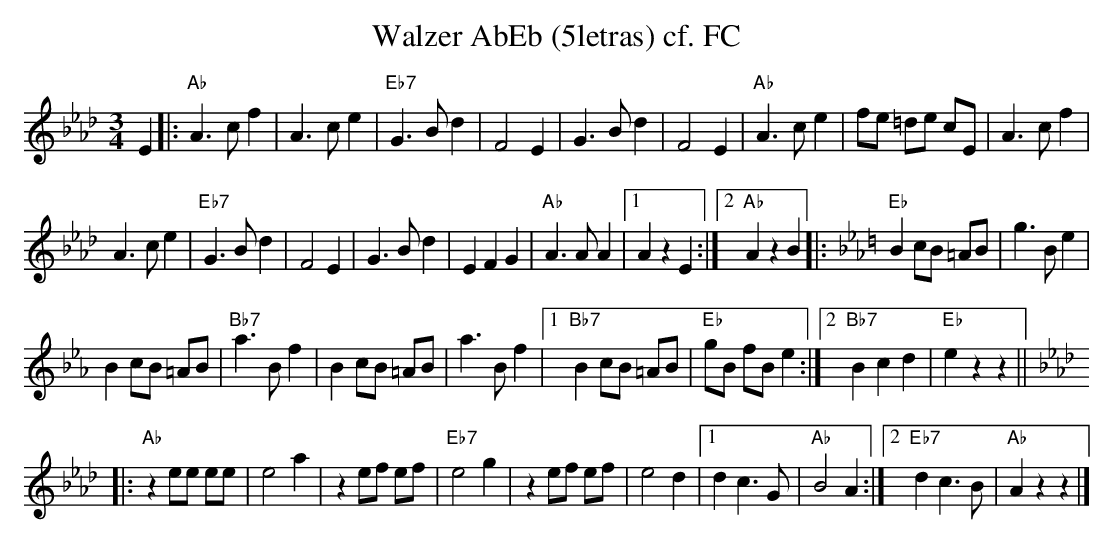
X:1
T:Walzer AbEb (5letras) cf. FC
M:3/4
L:1/4
K:Abmaj%%MIDI gchordon
E |: "Ab"A>cf | A>ce | "Eb7"G>Bd | F2E | G>Bd | F2E | "Ab"A>ce | f/2e/2 =d/2e/2 c/2E/2 | A>cf |
A>ce | "Eb7"G>Bd | F2E | G>Bd | EFG | "Ab"A>AA |1 AzE :|2 "Ab"AzB |: [K:Ebmaj] "Eb"B c/2B/2 =A/2B/2 | g>Be |
Bc/2B/2 =A/2B/2 | "Bb7"a>Bf | Bc/2B/2 =A/2B/2 | a>Bf |1 "Bb7"Bc/2B/2 =A/2B/2 | "Eb"g/2B/2 f/2B/2e :|2 "Bb7"Bcd | "Eb"ezz || [K:Abmaj]
|: "Ab"ze/2e/2 e/2e/2 | e2a | ze/2f/2 e/2f/2 | "Eb7"e2g | ze/2f/2 e/2f/2 | e2d |1 dc>G | "Ab"B2A :|2 "Eb7"dc>B | "Ab"Azz |]
